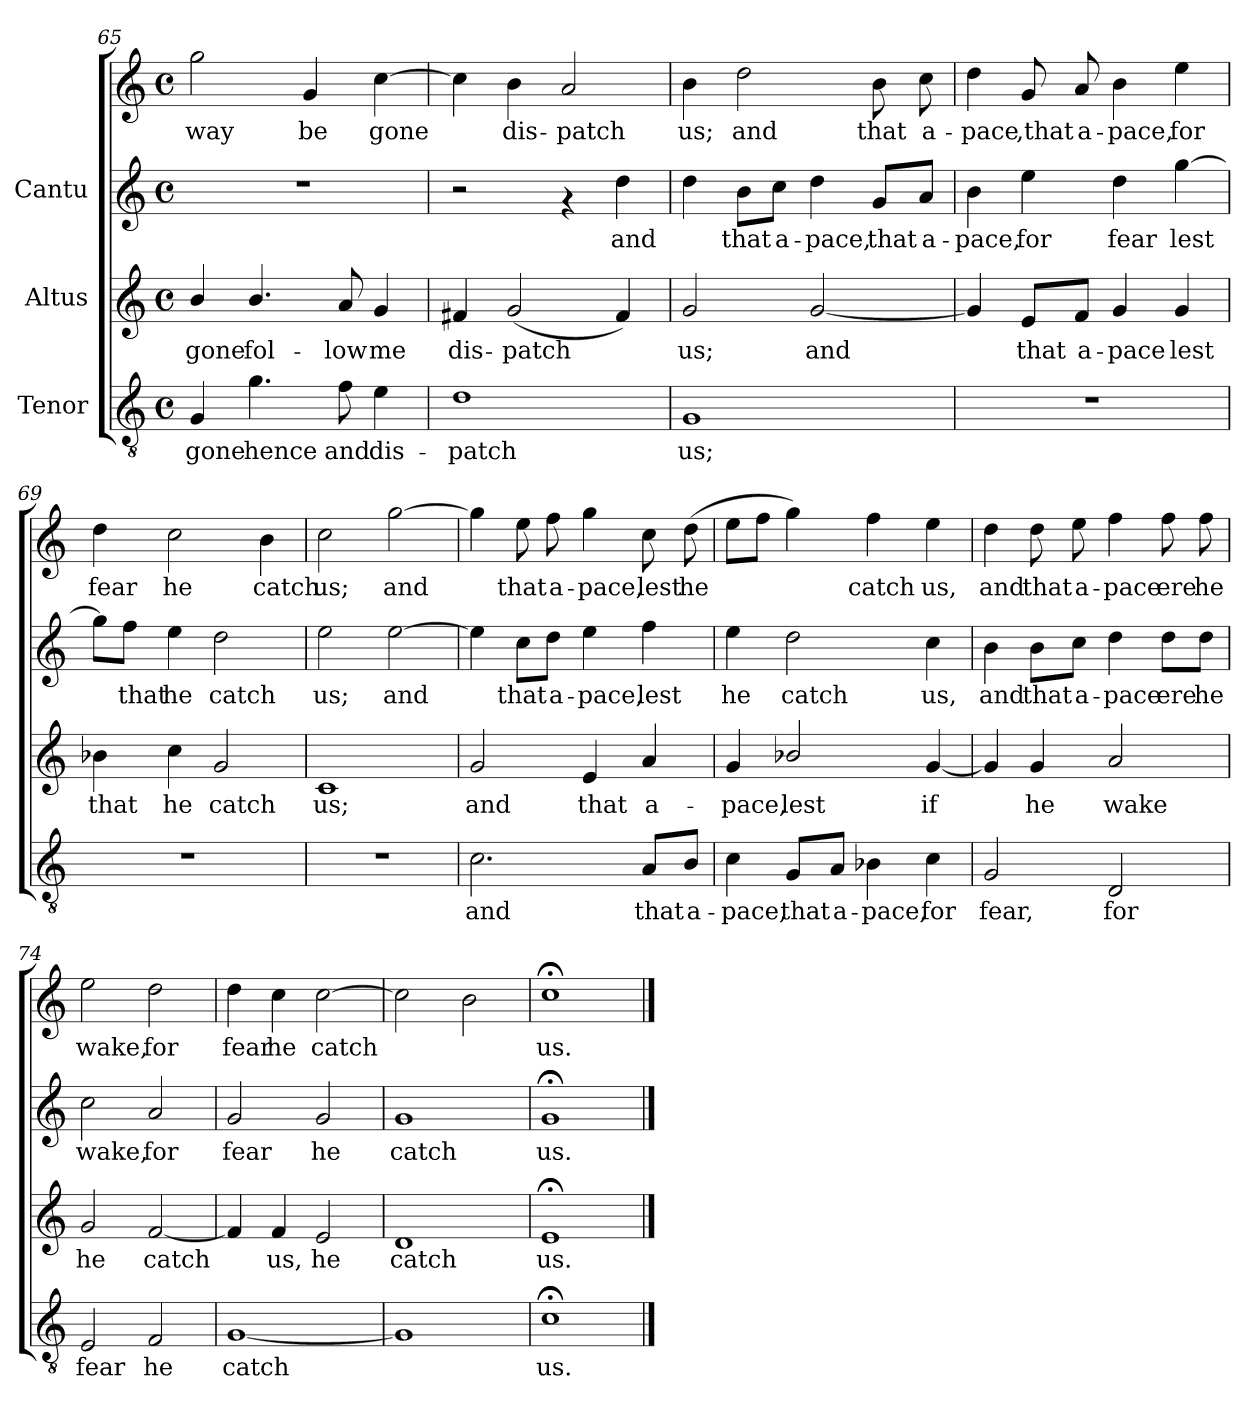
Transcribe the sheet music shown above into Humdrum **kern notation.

**kern	**text	**kern	**text	**kern	**text	**kern	**text
*part3	*part3	*part2	*part2	*part1	*part1	*part1	*part1
*staff4	*staff4	*staff3	*staff3	*staff2	*staff2	*staff1	*staff1
*I"Tenor	*	*I"Altus	*	*I"Cantu	*	*	*
*clefGv2	*	*clefG2	*	*clefG2	*	*clefG2	*
*M4/4	*	*M4/4	*	*M4/4	*	*M4/4	*
*met(c)	*	*met(c)	*	*met(c)	*	*met(c)	*
=65	=65	=65	=65	=65	=65	=65	=65
!	!LO:LY:b:cj	!	!LO:LY:b:cj	!	!	!	!LO:LY:b:cj
4G/	-gone	4b/	-gone	1r	.	2gg\	-way
!	!LO:LY:b:cj	!	!LO:LY:b:cj	!	!	!	!
4.g\	hence	4.b/	fol-	.	.	.	.
!	!	!	!	!	!	!	!LO:LY:b:cj
.	.	.	.	.	.	4g/	be
!	!LO:LY:b:cj	!	!LO:LY:b:cj	!	!	!	!
8f\	and	8a/	-low	.	.	.	.
!	!LO:LY:b:cj	!	!LO:LY:b:cj	!	!	!	!LO:LY:b:cj
4e\	dis-	4g/	me	.	.	[>4cc\	gone
=66	=66	=66	=66	=66	=66	=66	=66
!	!LO:LY:b:cj	!	!LO:LY:b:cj	!	!	!	!LO:LY:b:cj
1d	-patch	4f#X/	dis-	2r	.	4cc\]	.
!	!	!	!LO:LY:b:cj	!	!	!	!LO:LY:b:cj
.	.	(<2g/	-patch	.	.	4b\	dis-
!	!	!	!	!	!	!	!LO:LY:b:cj
.	.	.	.	4rf	.	2a/	-patch
!	!	!	!LO:LY:b:cj	!	!LO:LY:b:cj	!	!
.	.	4f#/)	.	4dd\	and	.	.
=67	=67	=67	=67	=67	=67	=67	=67
!	!LO:LY:b:cj	!	!LO:LY:b:cj	!	!LO:LY:b:cj	!	!LO:LY:b:cj
1G	us;	2g/	us;	4dd\	-	4b\	us;
!	!	!	!	!	!LO:LY:b:cj	!	!LO:LY:b:cj
.	.	.	.	8b\L	that	2dd\	and
!	!	!	!	!	!LO:LY:b:cj	!	!
.	.	.	.	8cc\J	a-	.	.
!	!	!	!LO:LY:b:cj	!	!LO:LY:b:cj	!	!
.	.	[<2g/	and	4dd\	-pace,	.	.
!	!	!	!	!	!LO:LY:b:cj	!	!LO:LY:b:cj
.	.	.	.	8g/L	that	8b\	that
!	!	!	!	!	!LO:LY:b:cj	!	!LO:LY:b:cj
.	.	.	.	8a/J	a-	8cc\	a-
!!LO:PB:g=z
=68	=68	=68	=68	=68	=68	=68	=68
!	!	!	!LO:LY:b:cj	!	!LO:LY:b:cj	!	!LO:LY:b:cj
1r	.	4g/]	.	4b\	pace,	4dd\	-pace
!	!	!	!LO:LY:b:cj	!	!LO:LY:b:cj	!	!LO:LY:b:cj
.	.	8e/L	that	4ee\	for	8g/	,that
!	!	!	!LO:LY:b:cj	!	!	!	!LO:LY:b:cj
.	.	8f/J	a-	.	.	8a/	a-
!	!	!	!LO:LY:b:cj	!	!LO:LY:b:cj	!	!LO:LY:b:cj
.	.	4g/	-pace	4dd\	fear	4b\	-pace,
!	!	!	!LO:LY:b:cj	!	!LO:LY:b:cj	!	!LO:LY:b:cj
.	.	4g/	lest	[>4gg\	lest	4ee\	for
=69	=69	=69	=69	=69	=69	=69	=69
!	!	!	!LO:LY:b:cj	!	!LO:LY:b:cj	!	!LO:LY:b:cj
1r	.	4b-X\	that	8gg\L]	.	4dd\	fear
!	!	!	!	!	!LO:LY:b:cj	!	!
.	.	.	.	8ff\J	that	.	.
!	!	!	!LO:LY:b:cj	!	!LO:LY:b:cj	!	!LO:LY:b:cj
.	.	4cc\	he	4ee\	he	2cc\	he
!	!	!	!LO:LY:b:cj	!	!LO:LY:b:cj	!	!
.	.	2g/	catch	2dd\	catch	.	.
!	!	!	!	!	!	!	!LO:LY:b:cj
.	.	.	.	.	.	4b\	catch
=70	=70	=70	=70	=70	=70	=70	=70
!	!	!	!LO:LY:b:cj	!	!LO:LY:b:cj	!	!LO:LY:b:cj
1r	.	1c	us;	2ee\	us;	2cc\	us;
!	!	!	!	!	!LO:LY:b:cj	!	!LO:LY:b:cj
.	.	.	.	[>2ee\	and	[>2gg\	and
=71	=71	=71	=71	=71	=71	=71	=71
!	!LO:LY:b:cj	!	!LO:LY:b:cj	!	!LO:LY:b:cj	!	!LO:LY:b:cj
2.c\	and	2g/	and	4ee\]	.	4gg\]	.
!	!	!	!	!	!LO:LY:b:cj	!	!LO:LY:b:cj
.	.	.	.	8cc\L	that	8ee\	that
!	!	!	!	!	!LO:LY:b:cj	!	!LO:LY:b:cj
.	.	.	.	8dd\J	a-	8ff\	a-
!	!	!	!LO:LY:b:cj	!	!LO:LY:b:cj	!	!LO:LY:b:cj
.	.	4e/	that	4ee\	-pace,	4gg\	-pace,
!	!LO:LY:b:cj	!	!LO:LY:b:cj	!	!LO:LY:b:cj	!	!LO:LY:b:cj
8A/L	that	4a/	a-	4ff\	lest	8cc\	lest
!	!LO:LY:b:cj	!	!	!	!	!	!LO:LY:b:cj
8B/J	a-	.	.	.	.	(>8dd\	he
!!LO:LB:g=z
=72	=72	=72	=72	=72	=72	=72	=72
!	!LO:LY:b:cj	!	!LO:LY:b:cj	!	!LO:LY:b:cj	!	!LO:LY:b:cj
4c\	-pace,	4g/	-pace,	4ee\	he	8ee\L	.
!	!	!	!	!	!	!	!LO:LY:b:cj
.	.	.	.	.	.	8ff\J	.
!	!LO:LY:b:cj	!	!LO:LY:b:cj	!	!LO:LY:b:cj	!	!LO:LY:b:cj
8G/L	that	2b-X/	lest	2dd\	catch	4gg\)	.
!	!LO:LY:b:cj	!	!	!	!	!	!
8A/J	a-	.	.	.	.	.	.
!	!LO:LY:b:cj	!	!	!	!	!	!LO:LY:b:cj
4B-X\	-pace,	.	.	.	.	4ff\	catch
!	!LO:LY:b:cj	!	!LO:LY:b:cj	!	!LO:LY:b:cj	!	!LO:LY:b:cj
4c\	for	[<4g/	if	4cc\	us,	4ee\	us,
=73	=73	=73	=73	=73	=73	=73	=73
!	!LO:LY:b:cj	!	!LO:LY:b:cj	!	!LO:LY:b:cj	!	!LO:LY:b:cj
2G/	fear,	4g/]	.	4b\	and	4dd\	and
!	!	!	!LO:LY:b:cj	!	!LO:LY:b:cj	!	!LO:LY:b:cj
.	.	4g/	he	8b\L	that	8dd\	that
!	!	!	!	!	!LO:LY:b:cj	!	!LO:LY:b:cj
.	.	.	.	8cc\J	a-	8ee\	a-
!	!LO:LY:b:cj	!	!LO:LY:b:cj	!	!LO:LY:b:cj	!	!LO:LY:b:cj
2D/	for	2a/	wake	4dd\	-pace	4ff\	-pace
!	!	!	!	!	!LO:LY:b:cj	!	!LO:LY:b:cj
.	.	.	.	8dd\L	ere	8ff\	ere
!	!	!	!	!	!LO:LY:b:cj	!	!LO:LY:b:cj
.	.	.	.	8dd\J	he	8ff\	he
=74	=74	=74	=74	=74	=74	=74	=74
!	!LO:LY:b:cj	!	!LO:LY:b:cj	!	!LO:LY:b:cj	!	!LO:LY:b:cj
2E/	fear	2g/	he	2cc\	wake,	2ee\	wake,
!	!LO:LY:b:cj	!	!LO:LY:b:cj	!	!LO:LY:b:cj	!	!LO:LY:b:cj
2F/	he	[<2f/	catch	2a/	for	2dd\	for
=75	=75	=75	=75	=75	=75	=75	=75
!	!LO:LY:b:cj	!	!LO:LY:b:cj	!	!LO:LY:b:cj	!	!LO:LY:b:cj
[<1G	catch	4f/]	.	2g/	fear	4dd\	fear
!	!	!	!LO:LY:b:cj	!	!	!	!LO:LY:b:cj
.	.	4f/	us,	.	.	4cc\	he
!	!	!	!LO:LY:b:cj	!	!LO:LY:b:cj	!	!LO:LY:b:cj
.	.	2e/	he	2g/	he	[>2cc\	catch
=76	=76	=76	=76	=76	=76	=76	=76
!	!	!	!LO:LY:b:cj	!	!LO:LY:b:cj	!	!
1G]	.	1d	catch	1g	catch	2cc\]	.
.	.	.	.	.	.	2b\	.
=77	=77	=77	=77	=77	=77	=77	=77
!	!LO:LY:b:cj	!	!LO:LY:b:cj	!	!LO:LY:b:cj	!	!LO:LY:b:cj
1c;<	us.	1e;<	us.	1g;<	us.	1cc;<	us.
==	==	==	==	==	==	==	==
*-	*-	*-	*-	*-	*-	*-	*-
